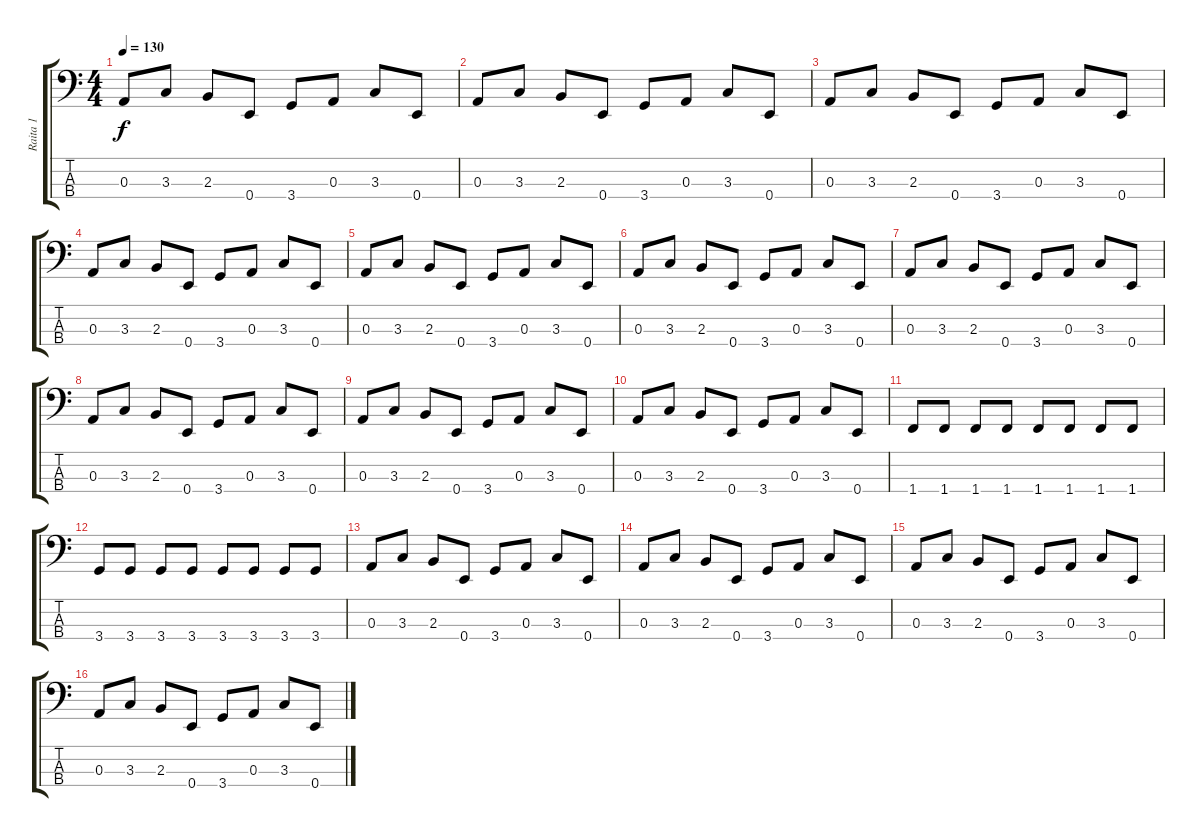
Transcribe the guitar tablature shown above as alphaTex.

\track ("Raita 1" "Raita 1") {instrument electricbassfinger}
\staff {score tabs}
\tuning (G2 D2 A1 E1) {hide}
\ts (4 4)
\tempo 130
\clef f4
\ks c
0.3.8{dy f} 3.3.8 2.3.8 0.4.8 3.4.8 0.3.8 3.3.8 0.4.8 |
0.3.8 3.3.8 2.3.8 0.4.8 3.4.8 0.3.8 3.3.8 0.4.8 |
0.3.8 3.3.8 2.3.8 0.4.8 3.4.8 0.3.8 3.3.8 0.4.8 |
0.3.8 3.3.8 2.3.8 0.4.8 3.4.8 0.3.8 3.3.8 0.4.8 |
0.3.8 3.3.8 2.3.8 0.4.8 3.4.8 0.3.8 3.3.8 0.4.8 |
0.3.8 3.3.8 2.3.8 0.4.8 3.4.8 0.3.8 3.3.8 0.4.8 |
0.3.8 3.3.8 2.3.8 0.4.8 3.4.8 0.3.8 3.3.8 0.4.8 |
0.3.8 3.3.8 2.3.8 0.4.8 3.4.8 0.3.8 3.3.8 0.4.8 |
0.3.8 3.3.8 2.3.8 0.4.8 3.4.8 0.3.8 3.3.8 0.4.8 |
0.3.8 3.3.8 2.3.8 0.4.8 3.4.8 0.3.8 3.3.8 0.4.8 |
1.4.8 1.4.8 1.4.8 1.4.8 1.4.8 1.4.8 1.4.8 1.4.8 |
3.4.8 3.4.8 3.4.8 3.4.8 3.4.8 3.4.8 3.4.8 3.4.8 |
0.3.8 3.3.8 2.3.8 0.4.8 3.4.8 0.3.8 3.3.8 0.4.8 |
0.3.8 3.3.8 2.3.8 0.4.8 3.4.8 0.3.8 3.3.8 0.4.8 |
0.3.8 3.3.8 2.3.8 0.4.8 3.4.8 0.3.8 3.3.8 0.4.8 |
0.3.8 3.3.8 2.3.8 0.4.8 3.4.8 0.3.8 3.3.8 0.4.8
